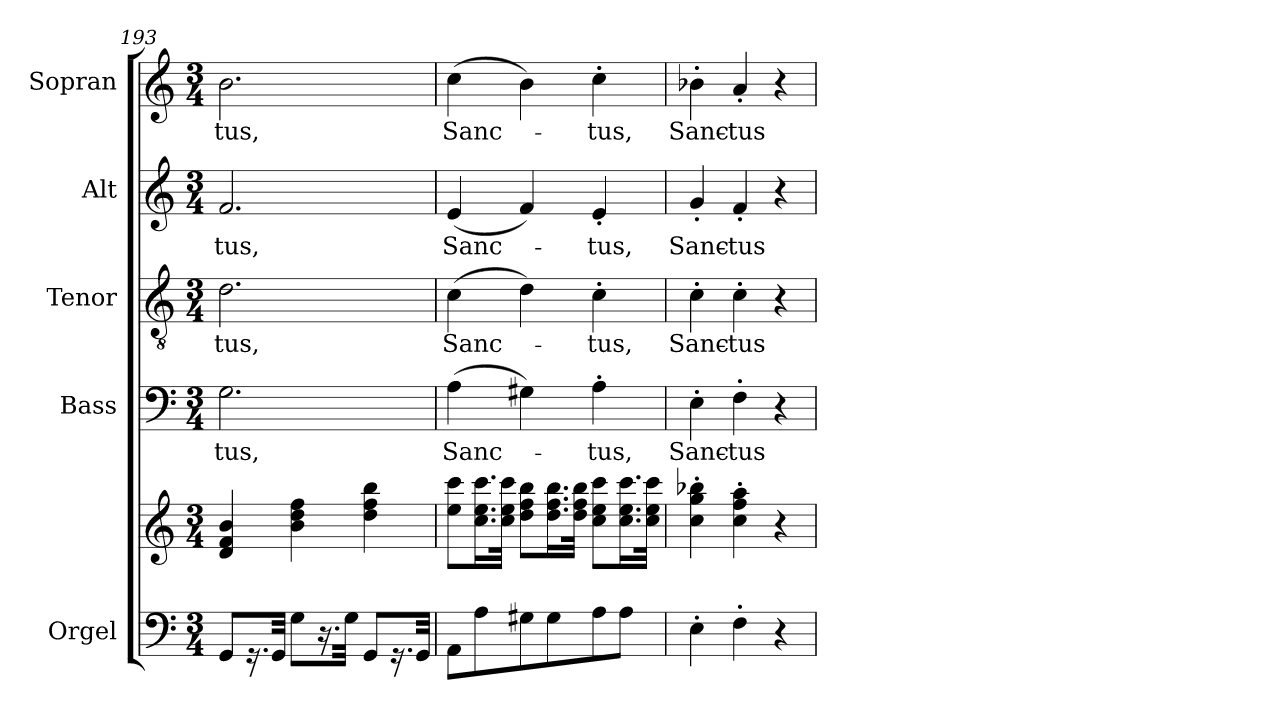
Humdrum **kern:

**kern	**kern	**kern	**text	**kern	**text	**kern	**text	**kern	**text
*part5	*part5	*part4	*part4	*part3	*part3	*part2	*part2	*part1	*part1
*staff6	*staff5	*staff4	*staff4	*staff3	*staff3	*staff2	*staff2	*staff1	*staff1
*I"Orgel	*	*I"Bass	*	*I"Tenor	*	*I"Alt	*	*I"Sopran	*
*	*	*I'B.	*	*I'T.	*	*I'A.	*	*I'S.	*
*clefF4	*clefG2	*clefF4	*	*clefGv2	*	*clefG2	*	*clefG2	*
*k[]	*k[]	*k[]	*	*k[]	*	*k[]	*	*k[]	*
*C:	*C:	*C:	*	*C:	*	*C:	*	*C:	*
*M3/4	*M3/4	*M3/4	*	*M3/4	*	*M3/4	*	*M3/4	*
=193	=193	=193	=193	=193	=193	=193	=193	=193	=193
!	!	!	!LO:LY:b	!	!LO:LY:b	!	!LO:LY:b	!	!LO:LY:b
8GG/L	4d/ 4f/ 4b/	2.G\	-tus,	2.d\	-tus,	2.f/	-tus,	2.b\	-tus,
16.r	.	.	.	.	.	.	.	.	.
32GG/Jkk	.	.	.	.	.	.	.	.	.
8G\L	4b\ 4dd\ 4ff\	.	.	.	.	.	.	.	.
16.r	.	.	.	.	.	.	.	.	.
32G\Jkk	.	.	.	.	.	.	.	.	.
8GG/L	4dd\ 4ff\ 4bb\	.	.	.	.	.	.	.	.
16.r	.	.	.	.	.	.	.	.	.
32GG/Jkk	.	.	.	.	.	.	.	.	.
=194	=194	=194	=194	=194	=194	=194	=194	=194	=194
!	!	!	!LO:LY:b	!	!LO:LY:b	!	!LO:LY:b	!	!LO:LY:b
8AA\L	8ee\ 8ccc\L	(>4A\	Sanc-	(>4c\	Sanc-	(<4e/	Sanc-	(>4cc\	Sanc-
8A\	16.cc\ 16.ee\ 16.ccc\L	.	.	.	.	.	.	.	.
.	32cc\ 32ee\ 32ccc\JJk	.	.	.	.	.	.	.	.
8G#X\	8dd\ 8ff\ 8bb\L	4G#X\)	.	4d\)	.	4f/)	.	4b\)	.
8G#\	16.dd\ 16.ff\ 16.bb\L	.	.	.	.	.	.	.	.
.	32dd\ 32ff\ 32bb\JJk	.	.	.	.	.	.	.	.
!	!	!	!LO:LY:b	!	!LO:LY:b	!	!LO:LY:b	!	!LO:LY:b
8A\	8cc\ 8ee\ 8ccc\L	4A'>\	-tus,	4c'>\	-tus,	4e'</	-tus,	4cc'>\	-tus,
8A\J	16.cc\ 16.ee\ 16.ccc\L	.	.	.	.	.	.	.	.
.	32cc\ 32ee\ 32ccc\JJk	.	.	.	.	.	.	.	.
=195	=195	=195	=195	=195	=195	=195	=195	=195	=195
!	!	!	!LO:LY:b	!	!LO:LY:b	!	!LO:LY:b	!	!LO:LY:b
4E'>\	4cc\'> 4gg\'> 4bb-X\'>	4E'>\	Sanc-	4c'>\	Sanc-	4g'</	Sanc-	4b-X'>\	Sanc-
!	!	!	!LO:LY:b	!	!LO:LY:b	!	!LO:LY:b	!	!LO:LY:b
4F'>\	4cc\'> 4ff\'> 4aa\'>	4F'>\	-tus	4c'>\	-tus	4f'</	-tus	4a'</	-tus
4r	4r	4r	.	4r	.	4r	.	4r	.
=	=	=	=	=	=	=	=	=	=
*-	*-	*-	*-	*-	*-	*-	*-	*-	*-
